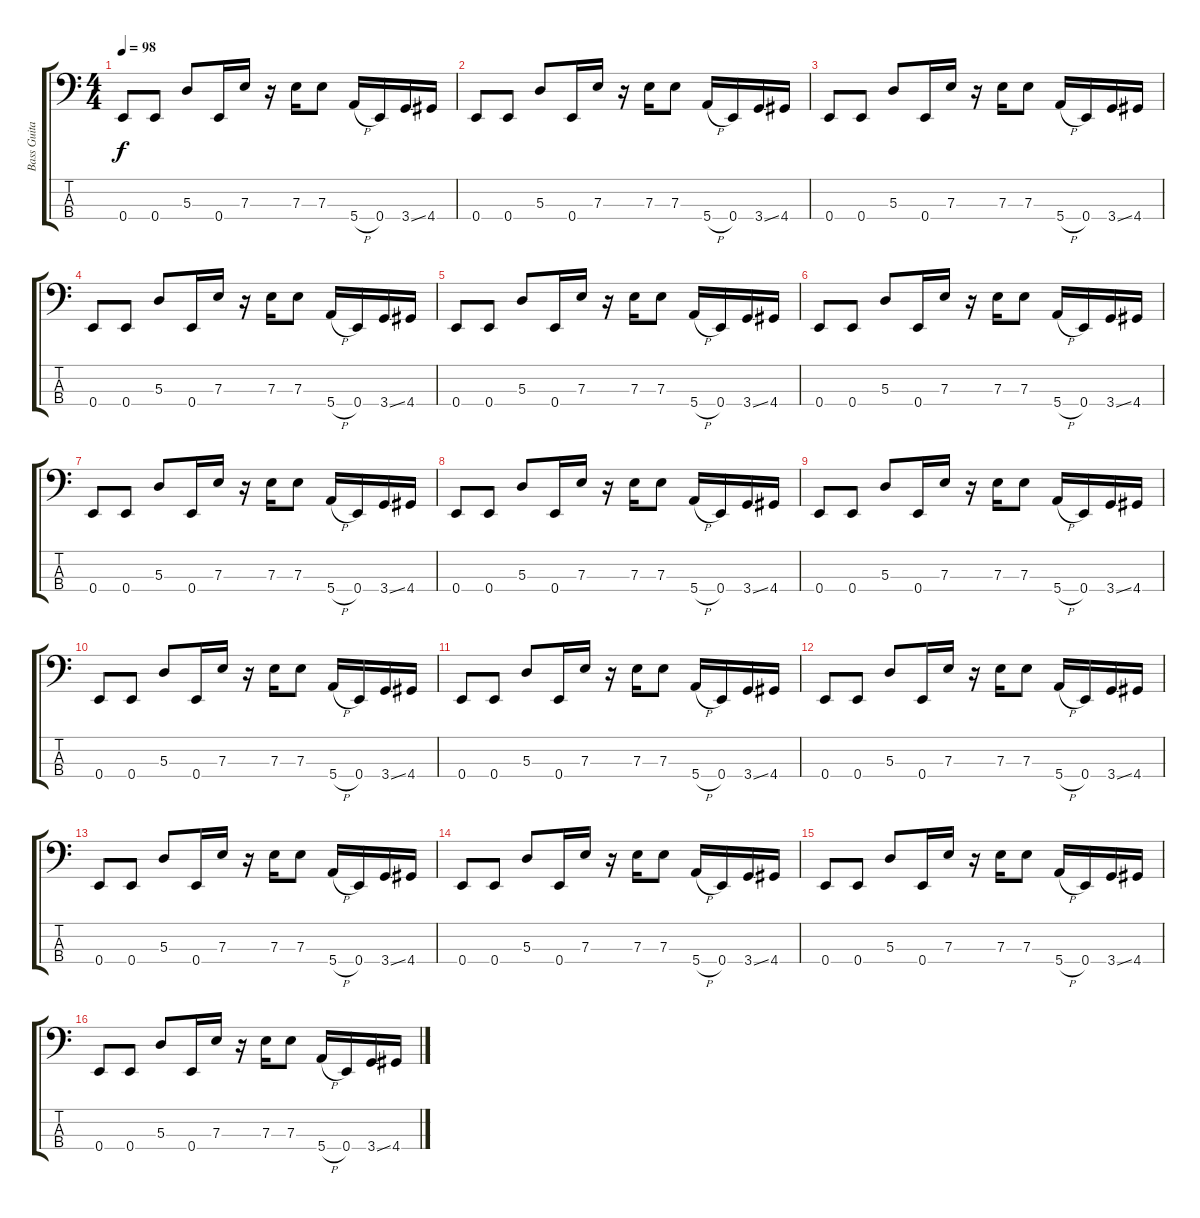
\track ("Bass Guitar -- Tom Hamilton" "Bass Guita") {instrument electricbassfinger}
\staff {score tabs}
\tuning (G2 D2 A1 E1) {hide}
\ts (4 4)
\tempo 98
\clef f4
\ks c
0.4.8{dy f} 0.4.8 5.3.8 0.4.16 7.3.16 r.16 7.3.16 7.3.8 5.4{h}.16 0.4.16 3.4{ss}.16 4.4.16 |
0.4.8 0.4.8 5.3.8 0.4.16 7.3.16 r.16 7.3.16 7.3.8 5.4{h}.16 0.4.16 3.4{ss}.16 4.4.16 |
0.4.8 0.4.8 5.3.8 0.4.16 7.3.16 r.16 7.3.16 7.3.8 5.4{h}.16 0.4.16 3.4{ss}.16 4.4.16 |
0.4.8 0.4.8 5.3.8 0.4.16 7.3.16 r.16 7.3.16 7.3.8 5.4{h}.16 0.4.16 3.4{ss}.16 4.4.16 |
0.4.8 0.4.8 5.3.8 0.4.16 7.3.16 r.16 7.3.16 7.3.8 5.4{h}.16 0.4.16 3.4{ss}.16 4.4.16 |
0.4.8 0.4.8 5.3.8 0.4.16 7.3.16 r.16 7.3.16 7.3.8 5.4{h}.16 0.4.16 3.4{ss}.16 4.4.16 |
0.4.8 0.4.8 5.3.8 0.4.16 7.3.16 r.16 7.3.16 7.3.8 5.4{h}.16 0.4.16 3.4{ss}.16 4.4.16 |
0.4.8 0.4.8 5.3.8 0.4.16 7.3.16 r.16 7.3.16 7.3.8 5.4{h}.16 0.4.16 3.4{ss}.16 4.4.16 |
0.4.8 0.4.8 5.3.8 0.4.16 7.3.16 r.16 7.3.16 7.3.8 5.4{h}.16 0.4.16 3.4{ss}.16 4.4.16 |
0.4.8 0.4.8 5.3.8 0.4.16 7.3.16 r.16 7.3.16 7.3.8 5.4{h}.16 0.4.16 3.4{ss}.16 4.4.16 |
0.4.8{volume 10} 0.4.8 5.3.8 0.4.16 7.3.16 r.16 7.3.16 7.3.8 5.4{h}.16 0.4.16 3.4{ss}.16 4.4.16 |
0.4.8{volume 8} 0.4.8 5.3.8 0.4.16 7.3.16 r.16 7.3.16 7.3.8 5.4{h}.16 0.4.16 3.4{ss}.16 4.4.16 |
0.4.8{volume 6} 0.4.8 5.3.8 0.4.16 7.3.16 r.16 7.3.16 7.3.8 5.4{h}.16 0.4.16 3.4{ss}.16 4.4.16 |
0.4.8{volume 4} 0.4.8 5.3.8 0.4.16 7.3.16 r.16 7.3.16 7.3.8 5.4{h}.16 0.4.16 3.4{ss}.16 4.4.16 |
0.4.8{volume 2} 0.4.8 5.3.8 0.4.16 7.3.16 r.16 7.3.16 7.3.8 5.4{h}.16 0.4.16 3.4{ss}.16 4.4.16 |
0.4.8{volume 0} 0.4.8 5.3.8 0.4.16 7.3.16 r.16 7.3.16 7.3.8 5.4{h}.16 0.4.16 3.4{ss}.16 4.4.16
